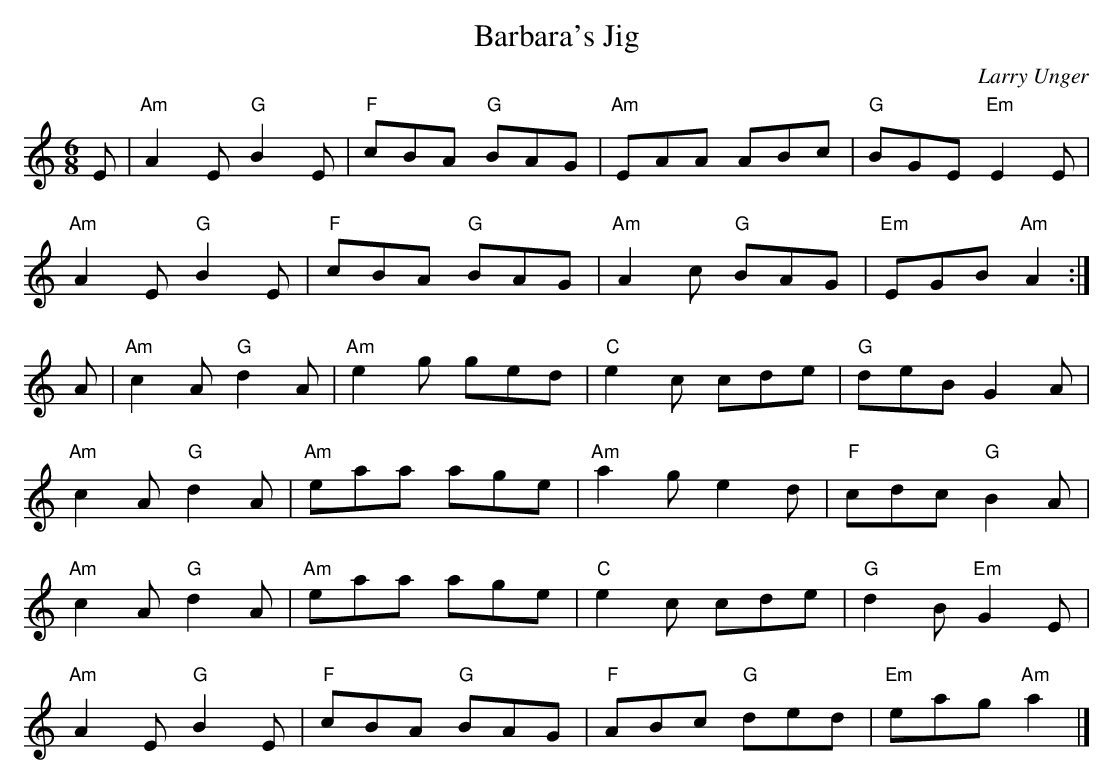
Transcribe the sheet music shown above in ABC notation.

X:1
T:Barbara's Jig
C: Larry Unger
M:6/8
L:1/8
K:Am
E|"Am"A2E "G"B2E|"F"cBA "G"BAG | "Am"EAA ABc|"G"BGE "Em"E2 E|
"Am"A2E "G"B2E|"F"cBA "G"BAG | "Am"A2c "G"BAG|"Em"EGB "Am"A2:|
A|"Am"c2A "G"d2 A|"Am"e2g ged|"C"e2c cde|"G"deB G2A|
"Am"c2A "G"d2 A|"Am"eaa age|"Am"a2g e2d|"F"cdc "G"B2A|
"Am"c2A "G"d2 A|"Am"eaa age|"C"e2 c cde|"G"d2B "Em"G2 E|
"Am"A2E "G"B2E|"F"cBA "G"BAG |"F"ABc "G"ded|"Em"eag "Am"a2|]
